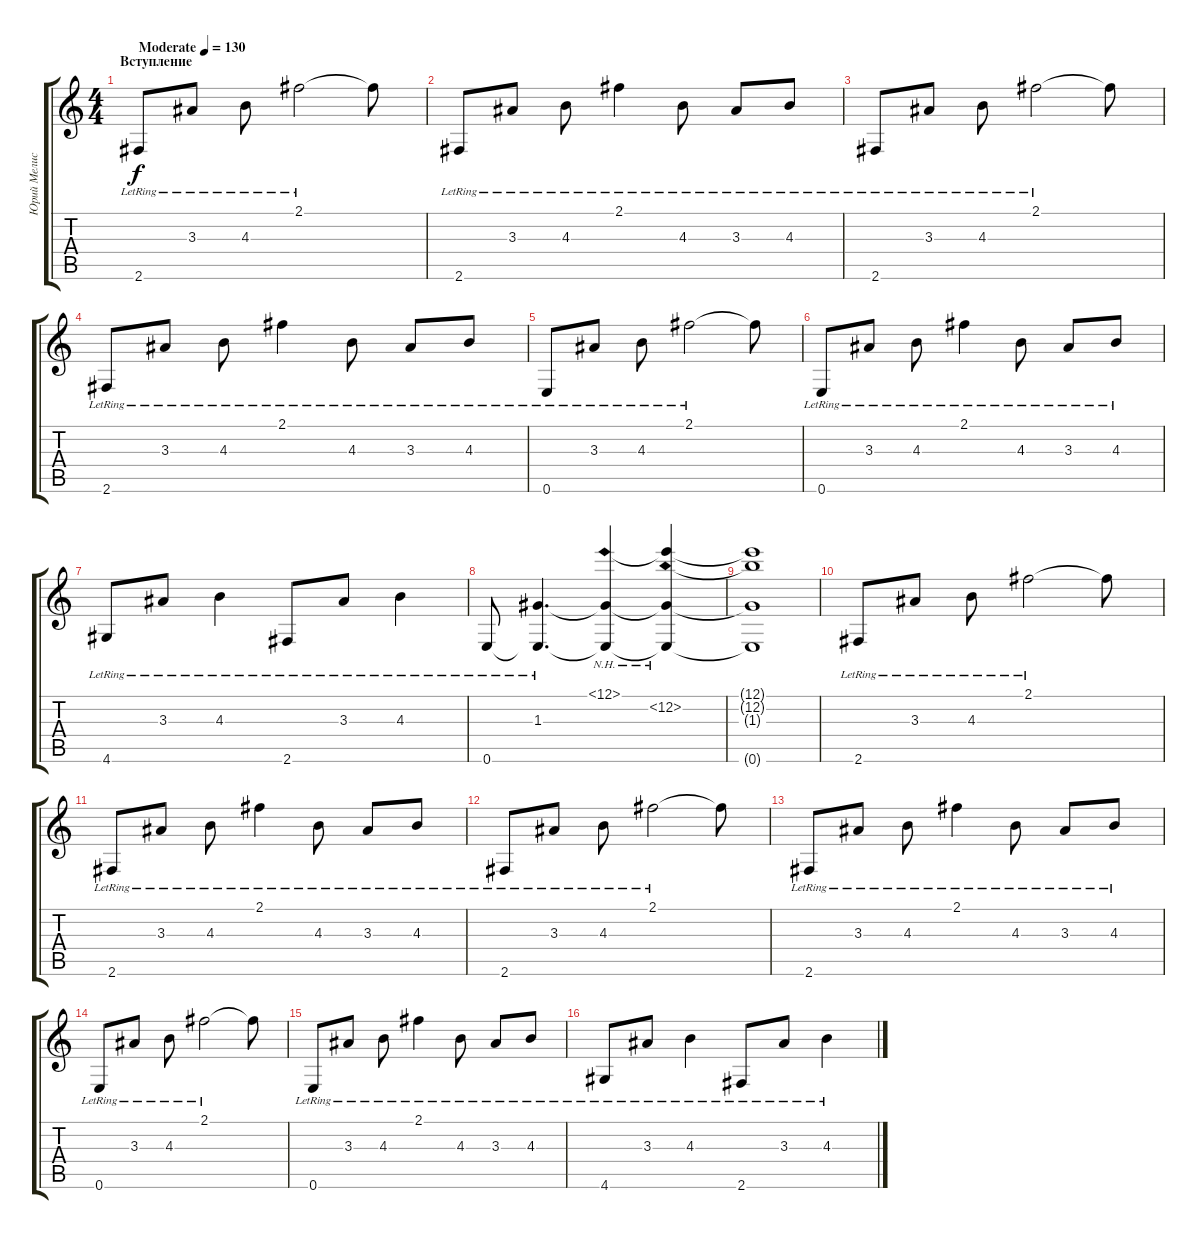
\track ("Юрий Мелисов" "Юрий Мелис") {instrument acousticguitarsteel}
\staff {score tabs}
\tuning (E4 B3 G3 D3 A2 E2) {hide}
\ts (4 4)
\section ("" "Вступление")
\tempo (130 "Moderate")
\clef g2
\ks c
2.6{lr}.8{dy f instrument acousticguitarsteel} 3.3{lr}.8 4.3{lr}.8 2.1{lr}.2 2.1{t}.8 |
2.6{lr}.8 3.3{lr}.8 4.3{lr}.8 2.1{lr}.4 4.3{lr}.8 3.3{lr}.8 4.3{lr}.8 |
2.6{lr}.8 3.3{lr}.8 4.3{lr}.8 2.1{lr}.2 2.1{t}.8 |
2.6{lr}.8 3.3{lr}.8 4.3{lr}.8 2.1{lr}.4 4.3{lr}.8 3.3{lr}.8 4.3{lr}.8 |
0.6{lr}.8 3.3{lr}.8 4.3{lr}.8 2.1{lr}.2 2.1{t}.8 |
0.6{lr}.8 3.3{lr}.8 4.3{lr}.8 2.1{lr}.4 4.3{lr}.8 3.3{lr}.8 4.3{lr}.8 |
4.6{lr}.8 3.3{lr}.8 4.3{lr}.4 2.6{lr}.8 3.3{lr}.8 4.3{lr}.4 |
0.6{lr}.8 (1.3{lr} 0.6{t}).4{d} (12.1{nh} 1.3{t} 0.6{t}).4 (12.1{t} 12.2{nh} 1.3{t} 0.6{t}).4 |
(12.1{t} 12.2{t} 1.3{t} 0.6{t}).1 |
2.6{lr}.8 3.3{lr}.8 4.3{lr}.8 2.1{lr}.2 2.1{t}.8 |
2.6{lr}.8 3.3{lr}.8 4.3{lr}.8 2.1{lr}.4 4.3{lr}.8 3.3{lr}.8 4.3{lr}.8 |
2.6{lr}.8 3.3{lr}.8 4.3{lr}.8 2.1{lr}.2 2.1{t}.8 |
2.6{lr}.8 3.3{lr}.8 4.3{lr}.8 2.1{lr}.4 4.3{lr}.8 3.3{lr}.8 4.3{lr}.8 |
0.6{lr}.8 3.3{lr}.8 4.3{lr}.8 2.1{lr}.2 2.1{t}.8 |
0.6{lr}.8 3.3{lr}.8 4.3{lr}.8 2.1{lr}.4 4.3{lr}.8 3.3{lr}.8 4.3{lr}.8 |
4.6{lr}.8 3.3{lr}.8 4.3{lr}.4 2.6{lr}.8 3.3{lr}.8 4.3{lr}.4
